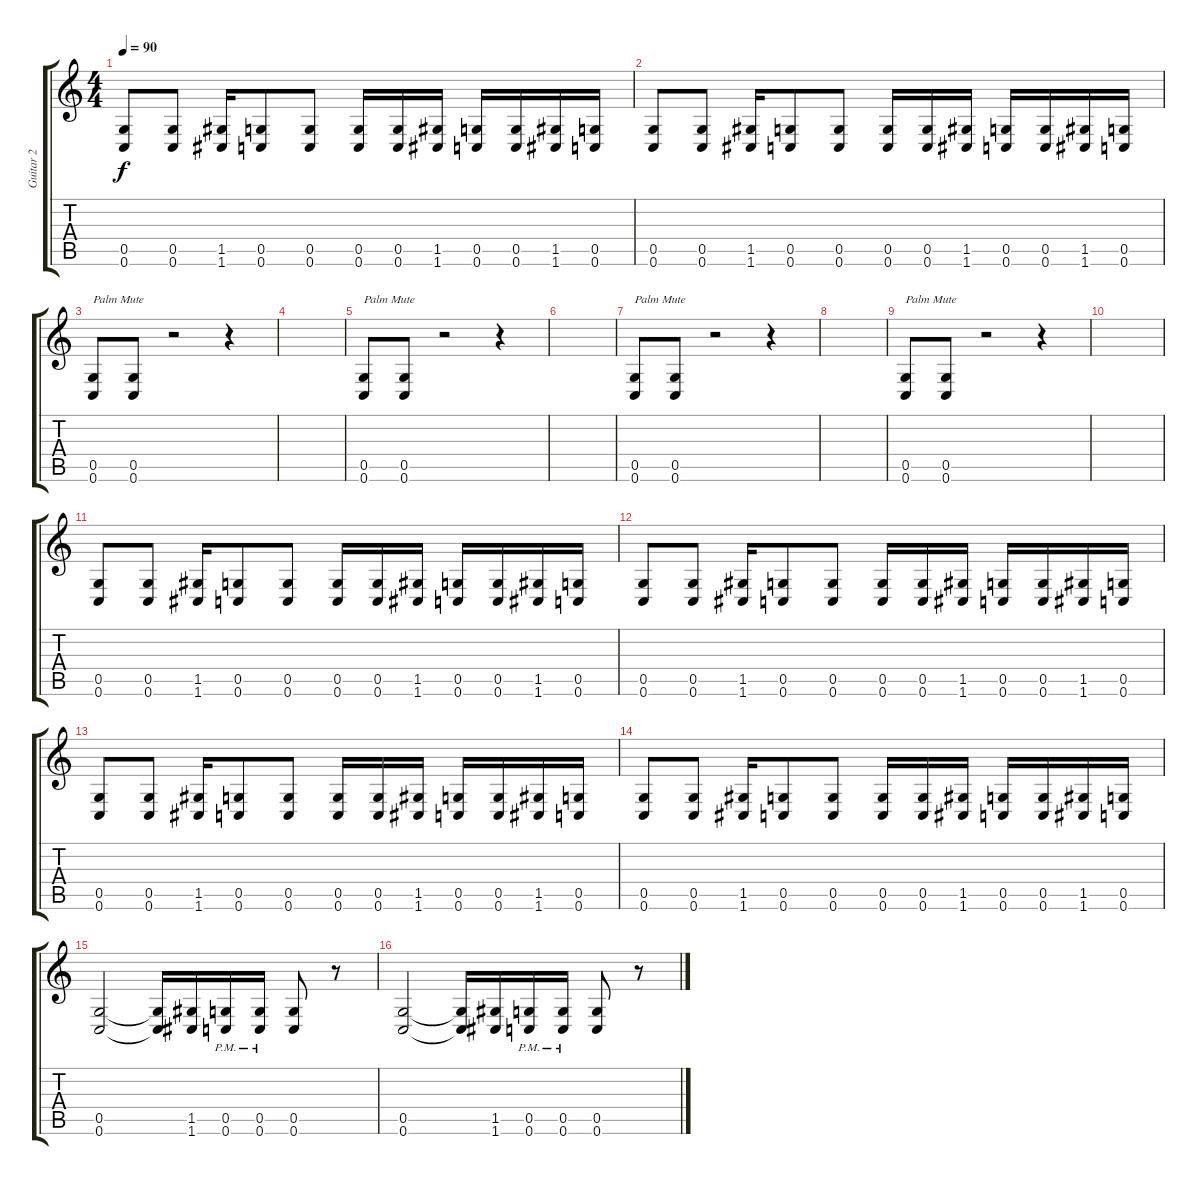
\track ("Guitar 2" "Guitar 2") {instrument distortionguitar}
\staff {score tabs}
\tuning (D4 A3 F3 C3 G2 C2) {hide}
\ts (4 4)
\tempo 90
\clef g2
\ks c
(0.5 0.6).8{dy f} (0.5 0.6).8 (1.5 1.6).16 (0.5 0.6).8 (0.5 0.6).8 (0.5 0.6).16 (0.5 0.6).16 (1.5 1.6).16 (0.5 0.6).16 (0.5 0.6).16 (1.5 1.6).16 (0.5 0.6).16 |
(0.5 0.6).8 (0.5 0.6).8 (1.5 1.6).16 (0.5 0.6).8 (0.5 0.6).8 (0.5 0.6).16 (0.5 0.6).16 (1.5 1.6).16 (0.5 0.6).16 (0.5 0.6).16 (1.5 1.6).16 (0.5 0.6).16 |
(0.5 0.6).8{txt "Palm Mute"} (0.5 0.6).8 r.2 r.4 |
|
(0.5 0.6).8{txt "Palm Mute"} (0.5 0.6).8 r.2 r.4 |
|
(0.5 0.6).8{txt "Palm Mute"} (0.5 0.6).8 r.2 r.4 |
|
(0.5 0.6).8{txt "Palm Mute"} (0.5 0.6).8 r.2 r.4 |
|
(0.5 0.6).8 (0.5 0.6).8 (1.5 1.6).16 (0.5 0.6).8 (0.5 0.6).8 (0.5 0.6).16 (0.5 0.6).16 (1.5 1.6).16 (0.5 0.6).16 (0.5 0.6).16 (1.5 1.6).16 (0.5 0.6).16 |
(0.5 0.6).8 (0.5 0.6).8 (1.5 1.6).16 (0.5 0.6).8 (0.5 0.6).8 (0.5 0.6).16 (0.5 0.6).16 (1.5 1.6).16 (0.5 0.6).16 (0.5 0.6).16 (1.5 1.6).16 (0.5 0.6).16 |
(0.5 0.6).8 (0.5 0.6).8 (1.5 1.6).16 (0.5 0.6).8 (0.5 0.6).8 (0.5 0.6).16 (0.5 0.6).16 (1.5 1.6).16 (0.5 0.6).16 (0.5 0.6).16 (1.5 1.6).16 (0.5 0.6).16 |
(0.5 0.6).8 (0.5 0.6).8 (1.5 1.6).16 (0.5 0.6).8 (0.5 0.6).8 (0.5 0.6).16 (0.5 0.6).16 (1.5 1.6).16 (0.5 0.6).16 (0.5 0.6).16 (1.5 1.6).16 (0.5 0.6).16 |
(0.5 0.6).2 (0.5{t} 0.6{t}).16 (1.5 1.6).16 (0.5{pm} 0.6{pm}).16 (0.5{pm} 0.6{pm}).16 (0.5 0.6).8 r.8 |
(0.5 0.6).2 (0.5{t} 0.6{t}).16 (1.5 1.6).16 (0.5{pm} 0.6{pm}).16 (0.5{pm} 0.6{pm}).16 (0.5 0.6).8 r.8
